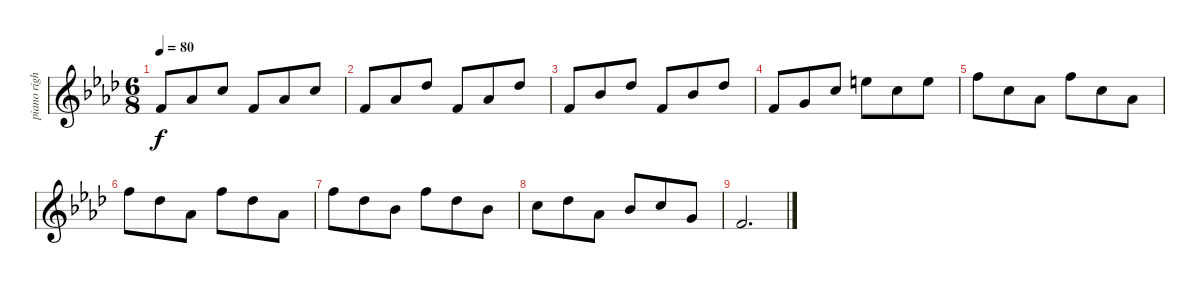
\track ("piano right hand" "piano righ") {instrument brightacousticpiano}
\staff {score}
\tuning (E4 B3 G3 D3 A2 E2) {hide}
\ts (6 8)
\tempo 80
\clef g2
\ks fminor
6.2.8{dy f} 4.1.8 8.1.8 6.2.8 4.1.8 8.1.8 |
6.2.8 4.1.8 9.1.8 6.2.8 4.1.8 9.1.8 |
6.2.8 6.1.8 9.1.8 6.2.8 6.1.8 9.1.8 |
6.2.8 8.2.8 8.1.8 12.1.8 8.1.8 12.1.8 |
13.1.8 13.2.8 13.3.8 13.1.8 13.2.8 13.3.8 |
13.1.8 14.2.8 13.3.8 13.1.8 14.2.8 13.3.8 |
13.1.8 14.2.8 15.3.8 13.1.8 14.2.8 15.3.8 |
13.2.8 14.2.8 13.3.8 11.2.8 13.2.8 12.3.8 |
1.1.2{d}
